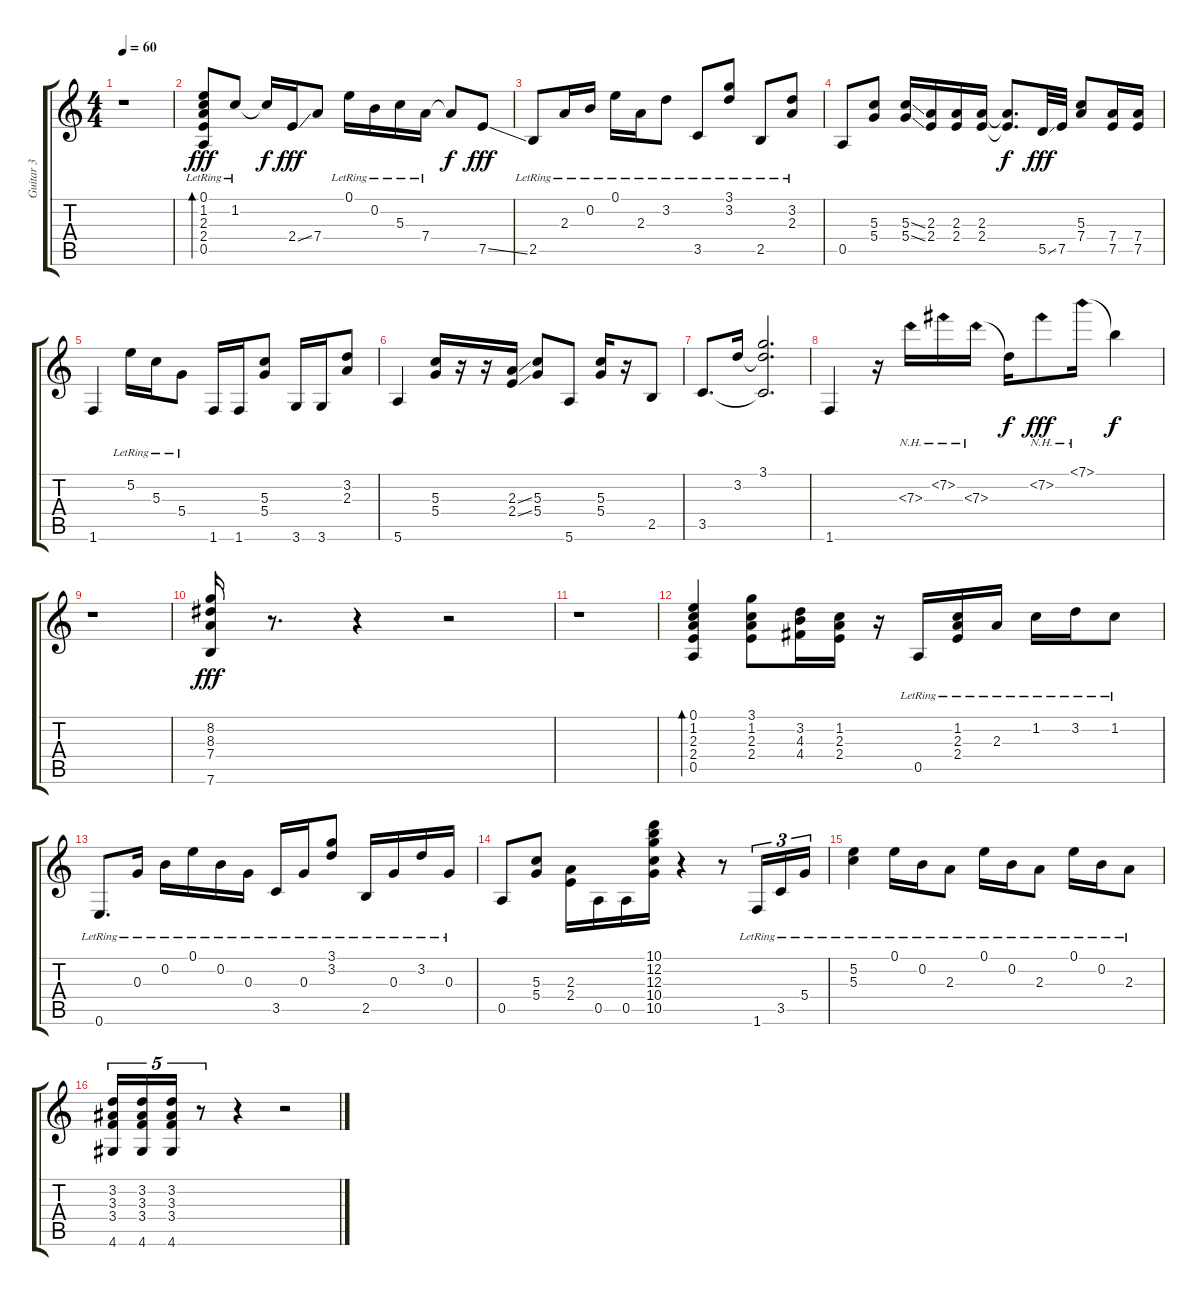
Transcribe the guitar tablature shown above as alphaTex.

\track ("Guitar 3" "Guitar 3") {instrument electricguitarclean}
\staff {score tabs}
\tuning (E4 B3 G3 D3 A2 E2) {hide}
\ts (4 4)
\tempo 60
\clef g2
\ks c
r.1{dy fff instrument electricguitarclean} |
(0.1{lr} 1.2{lr} 2.3{lr} 2.4{lr} 0.5{lr}).8{bd 120} 1.2{lr}.8 1.2{t}.16{dy f} 2.4{ss}.16{dy fff} 7.4.8 0.1{lr}.16 0.2{lr}.16 5.3{lr}.16 7.4{lr}.16 7.4{t}.8{dy f} 7.5{ss}.8{dy fff} |
2.5{lr}.8 2.3{lr}.16 0.2{lr}.16 0.1{lr}.16 2.3{lr}.16 3.2{lr}.8 3.5{lr}.8 (3.1{lr} 3.2{lr}).8 2.5{lr}.8 (3.2{lr} 2.3{lr}).8 |
0.5.8 (5.3 5.4).8 (5.3{ss} 5.4{ss}).16 (2.3 2.4).16 (2.3 2.4).16 (2.3 2.4).16 (2.3{t} 2.4{t}).8{d dy f} 5.5{ss}.32{dy fff} 7.5.32 (5.3 7.4).8 (7.4 7.5).16 (7.4 7.5).16 |
1.6.4 5.2{lr}.16 5.3{lr}.16 5.4{lr}.8 1.6.16 1.6.16 (5.3 5.4).8 3.6.16 3.6.16 (3.2 2.3).8 |
5.6.4 (5.3 5.4).16 r.16 r.16 (2.3{ss} 2.4{ss}).16 (5.3 5.4).8 5.6.8 (5.3 5.4).16 r.16 2.5.8 |
3.5.8{d} 3.2.16 (3.1 3.2{t} 3.5{t}).2{d} |
1.6.4 r.16 7.3{nh}.16 7.2{nh}.16 7.3{nh}.16 7.3{t}.16{dy f} 7.2{nh}.8{dy fff} 7.1{nh}.16 7.1{t}.4{dy f} |
r.1 |
(8.2 8.3 7.4 7.6).16{dy fff} r.8{d} r.4 r.2 |
r.1 |
(0.1 1.2 2.3 2.4 0.5).4{bd 120} (3.1 1.2 2.3 2.4).8 (3.2 4.3 4.4).16 (1.2 2.3 2.4).16 r.16 0.5{lr}.16 (1.2{lr} 2.3{lr} 2.4{lr}).16 2.3{lr}.16 1.2{lr}.16 3.2{lr}.16 1.2{lr}.8 |
0.6{lr}.8{d} 0.3{lr}.16 0.2{lr}.16 0.1{lr}.16 0.2{lr}.16 0.3{lr}.16 3.5{lr}.16 0.3{lr}.16 (3.1{lr} 3.2{lr}).8 2.5{lr}.16 0.3{lr}.16 3.2{lr}.16 0.3{lr}.16 |
0.5.8 (5.3 5.4).8 (2.3 2.4).16 0.5.16 0.5.16 (10.1 12.2 12.3 10.4 10.5).16 r.4 r.8 1.6{lr}.16{tu (3 2)} 3.5{lr}.16{tu (3 2)} 5.4{lr}.16{tu (3 2)} |
(5.2{lr} 5.3{lr}).4 0.1{lr}.16 0.2{lr}.16 2.3{lr}.8 0.1{lr}.16 0.2{lr}.16 2.3{lr}.8 0.1{lr}.16 0.2{lr}.16 2.3{lr}.8 |
(3.2 3.3 3.4 4.6).16{tu (5 4)} (3.2 3.3 3.4 4.6).16{tu (5 4)} (3.2 3.3 3.4 4.6).16{tu (5 4)} r.8{tu (5 4)} r.4 r.2
